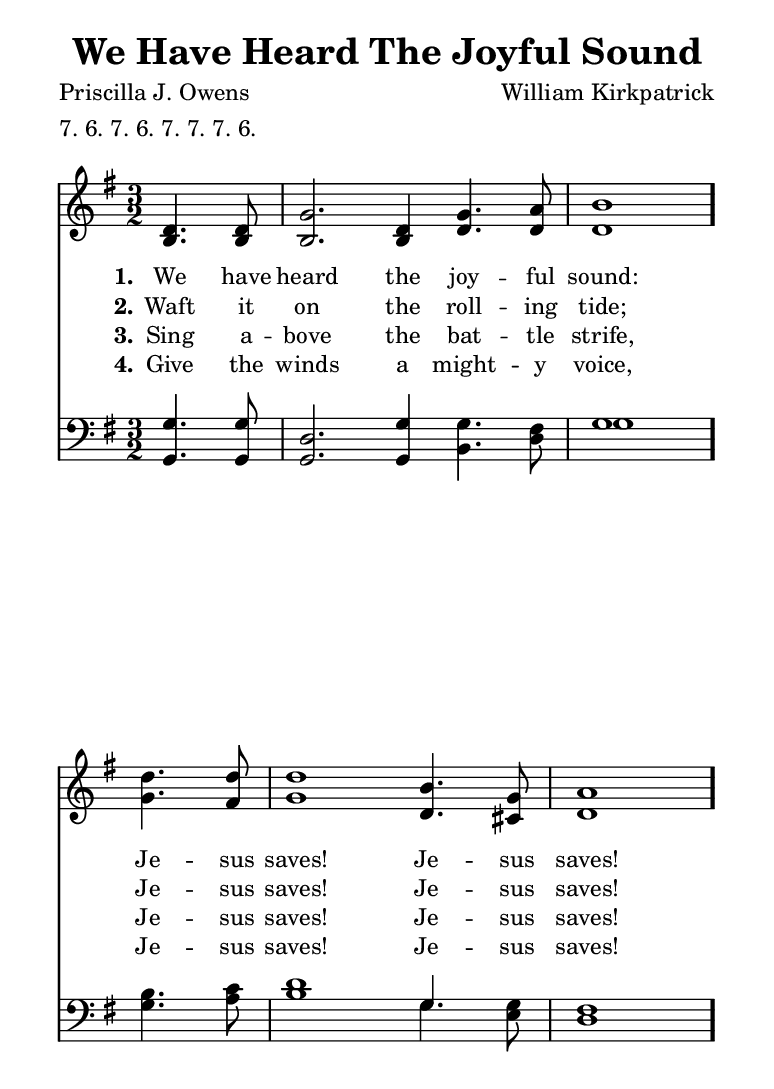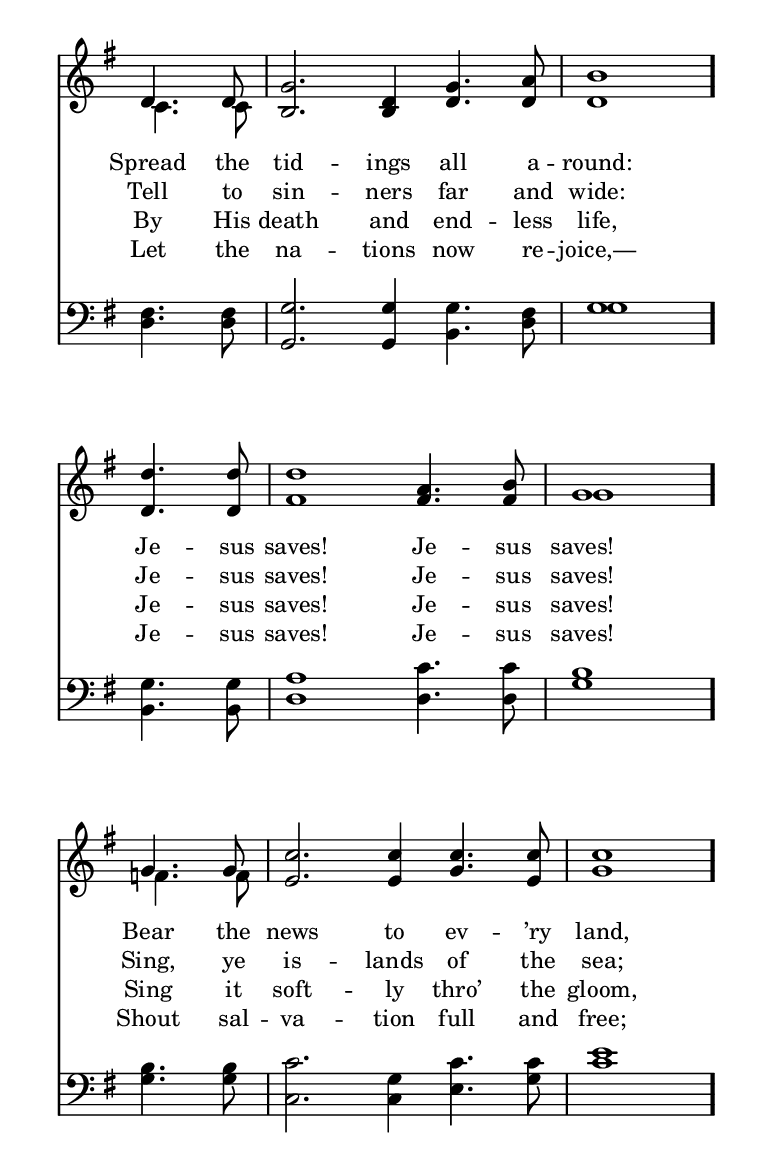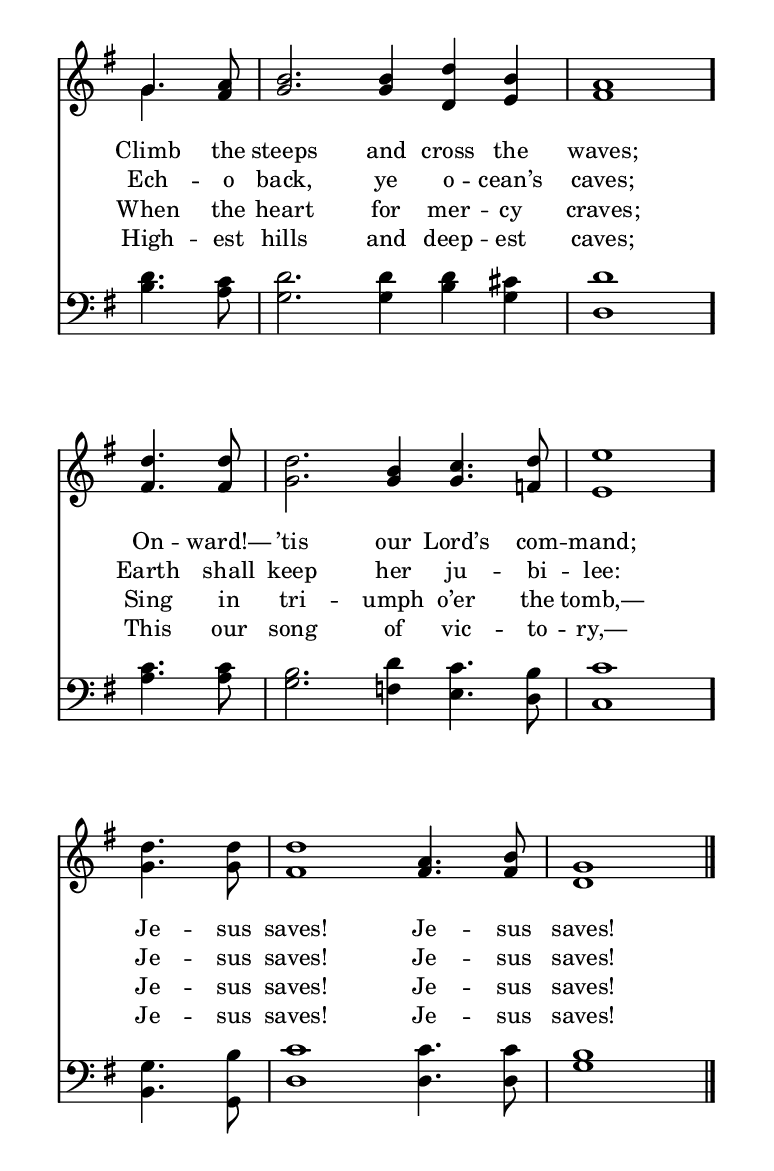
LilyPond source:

\include "common/global.ily"
\paper {
  \include "common/paper.ily"
  %ragged-bottom = ##t
  %ragged-last-bottom = ##t
  %systems-per-page = ##f
  %page-count = ##f
}

\header{
  hymnnumber = "132"
  title = "We Have Heard The Joyful Sound"
  tunename = "Jesus Saves"
  meter = "7. 6. 7. 6. 7. 7. 7. 6."
  poet = "Priscilla J. Owens"
  composer = "William Kirkpatrick"
  %copyright = ""
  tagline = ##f
}

% for fermata in MIDI
ta = { \tempo 2=80 }
tb = { \tempo 2=40 }

patternAA = { c4. c8 | c2. c4 c4. c8 | c1 }
patternAB = { c4. c8 | c2. c4 c4  c4 | c1 }

patternBA = { c4. c8 | c1 c4. c8 | c1 }

global = {
  \include "common/overrides.ily"
  \override Staff.TimeSignature.style = #'numbered
  \time 3/2
  \override Score.MetronomeMark.transparent = ##t % hide all fermata changes too
  \ta
  \key g \major
  \partial 2
  \autoBeamOff
}

notesSoprano = {
\global
\relative c' {

  \changePitch \patternAA { d d | g d g a | b }
  \changePitch \patternBA { d d | d b g | a }
  \changePitch \patternAA { d, d | g d g a | b }
  \changePitch \patternBA { d d | d a b | g }

  \changePitch \patternAA { g g | c c c c | c }
  \changePitch \patternAB { g a | b b d b | a }
  \changePitch \patternAA { d d | d b c d | e }
  \changePitch \patternBA { d d | d a b | g }

  \bar "|."

}
}

notesAlto = {
\global
\relative e' {

  \changePitch \patternAA { b b | b b d d | d }
  \changePitch \patternBA { g fis | g d cis | d }
  \changePitch \patternAA { c c | b b d d | d }
  \changePitch \patternBA { d d | fis fis fis | g }

  \changePitch \patternAA { f f | e e g e | g }
  \changePitch \patternAB { g fis | g g d e | fis }
  \changePitch \patternAA { fis fis | g g g f | e }
  \changePitch \patternBA { g g | fis fis fis | d }

}
}

notesTenor = {
\global
\relative a {

  \changePitch \patternAA { g g | d g g fis | g }
  \changePitch \patternBA { b c | d g, g | fis }
  \changePitch \patternAA { fis fis | g g g fis | g }
  \changePitch \patternBA { g g | a c c | b }

  \changePitch \patternAA { b b | c g c c | e }
  \changePitch \patternAB { d c | d d d cis | d }
  \changePitch \patternAA { c c | b d c b | c }
  \changePitch \patternBA { g b | c c c | b }

}
}

notesBass = {
\global
\relative f, {

  \changePitch \patternAA { g g | g g b d | g }
  \changePitch \patternBA { g a | b g e | d }
  \changePitch \patternAA { d d | g, g b d | g }
  \changePitch \patternBA { b, b | d d d | g }

  \changePitch \patternAA { g g | c, c e g | c }
  \changePitch \patternAB { b a | g g b g | d }
  \changePitch \patternAA { a' a | g f e d | c }
  \changePitch \patternBA { b g | d' d d | g }

}
}

wordsA = \lyricmode {
\set stanza = "1."

We have heard the joy -- ful sound: \bar "."
Je -- sus saves! Je -- sus saves! \bar "." \break
Spread the tid -- ings all a -- round: \bar "."
Je -- sus saves! Je -- sus saves! \bar "." \break
Bear the news to ev -- ’ry land, \bar "."
Climb the steeps and cross the waves; \bar "." \break
On -- ward!— ’tis our Lord’s com -- mand; \bar "."
Je -- sus saves! Je -- sus saves! \bar "." \break

}

wordsB = \lyricmode {
\set stanza = "2."

Waft it on the roll -- ing tide;
Je -- sus saves! Je -- sus saves!
Tell to sin -- ners far and wide:
Je -- sus saves! Je -- sus saves!
Sing, ye is -- lands of the sea;
Ech -- o back, ye o -- cean’s caves;
Earth shall keep her ju -- bi -- lee:
Je -- sus saves! Je -- sus saves!

}

wordsC = \lyricmode {
\set stanza = "3."

Sing a -- bove the bat -- tle strife,
Je -- sus saves! Je -- sus saves!
By His death and end -- less life,
Je -- sus saves! Je -- sus saves!
Sing it soft -- ly thro’ the gloom,
When the heart for mer -- cy craves;
Sing in tri -- umph o’er the tomb,—
Je -- sus saves! Je -- sus saves!

}

wordsD = \lyricmode {
\set stanza = "4."

Give the winds a might -- y voice,
Je -- sus saves! Je -- sus saves!
Let the na -- tions now re -- joice,—
Je -- sus saves! Je -- sus saves!
Shout sal -- va -- tion full and free;
High -- est hills and deep -- est caves;
This our song of vic -- to -- ry,—
Je -- sus saves! Je -- sus saves!

}

\score {
  \context ChoirStaff <<
    \context Staff = upper <<
      \set Staff.autoBeaming = ##f
      \set ChoirStaff.systemStartDelimiter = #'SystemStartBar
      \set ChoirStaff.printPartCombineTexts = ##f
      \partcombine #'(2 . 9) \notesSoprano \notesAlto
      \context NullVoice = sopranos { \voiceOne << \notesSoprano >> }
      \context NullVoice = altos { \voiceTwo << \notesAlto >> }
      \context Lyrics = one   \lyricsto sopranos \wordsA
      \context Lyrics = two   \lyricsto sopranos \wordsB
      \context Lyrics = three \lyricsto sopranos \wordsC
      \context Lyrics = four  \lyricsto sopranos \wordsD
    >>
    \context Staff = men <<
      \set Staff.autoBeaming = ##f
      \clef bass
      \set ChoirStaff.printPartCombineTexts = ##f
      \partcombine #'(2 . 9) \notesTenor \notesBass
      \context NullVoice = tenors { \voiceOne << \notesTenor >> }
      \context NullVoice = basses { \voiceTwo << \notesBass >> }
    >>
  >>
  \layout {
    \include "common/layout.ily"
  }
  \midi{
    \include "common/midi.ily"
  }
}

\version "2.19.49"  % necessary for upgrading to future LilyPond versions.

% vi:set et ts=2 sw=2 ai nocindent syntax=lilypond:
